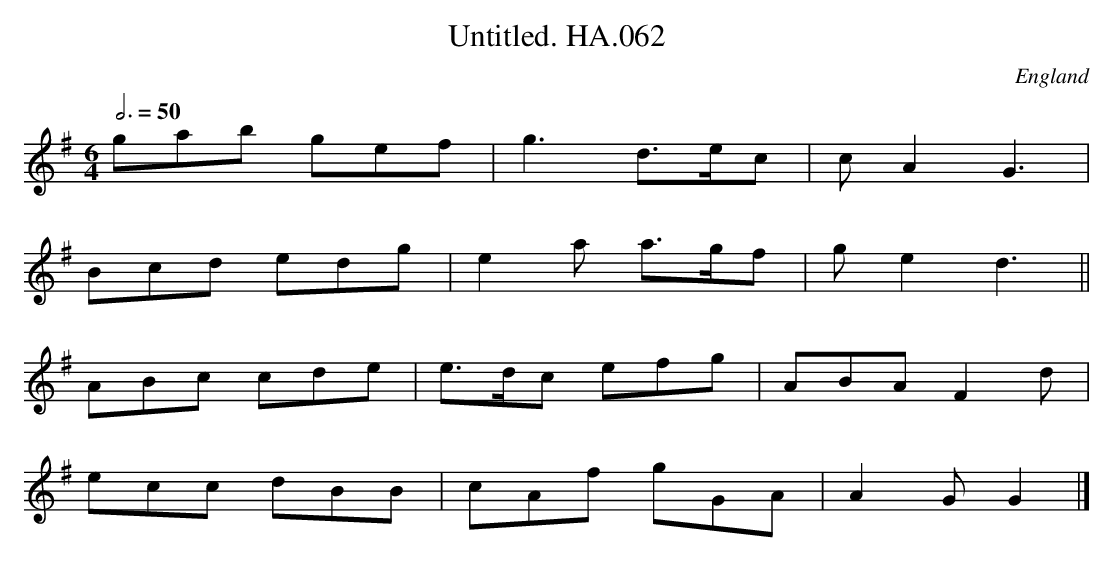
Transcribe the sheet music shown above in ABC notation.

X:1
T:Untitled. HA.062
M:6/4
O:England
Q:3/4=50
K:G
gab gef|g3 d>ec|cA2G3|!
Bcd edg|e2a a>gf|ge2 d3||!
ABc cde|e>dc efg|ABA F2d|!
ecc dBB|cAf gGA|A2G G2|]
